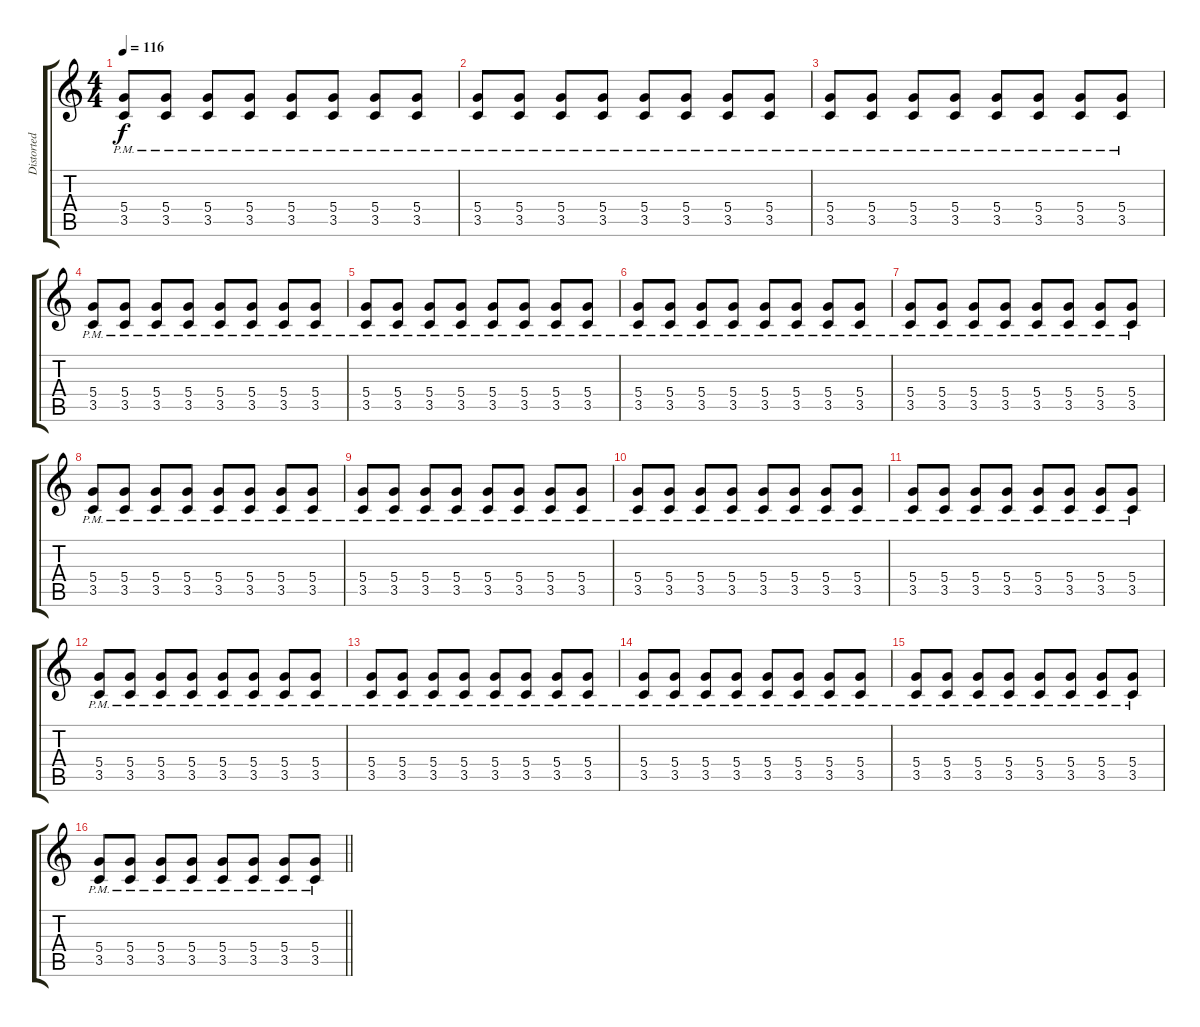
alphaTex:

\track ("Distorted Rhythm" "Distorted ") {instrument overdrivenguitar}
\staff {score tabs}
\tuning (E4 B3 G3 D3 A2 E2) {hide}
\ts (4 4)
\tempo 116
\clef g2
\ks c
(5.4{pm} 3.5{pm}).8{dy f} (5.4{pm} 3.5{pm}).8 (5.4{pm} 3.5{pm}).8 (5.4{pm} 3.5{pm}).8 (5.4{pm} 3.5{pm}).8 (5.4{pm} 3.5{pm}).8 (5.4{pm} 3.5{pm}).8 (5.4{pm} 3.5{pm}).8 |
(5.4{pm} 3.5{pm}).8 (5.4{pm} 3.5{pm}).8 (5.4{pm} 3.5{pm}).8 (5.4{pm} 3.5{pm}).8 (5.4{pm} 3.5{pm}).8 (5.4{pm} 3.5{pm}).8 (5.4{pm} 3.5{pm}).8 (5.4{pm} 3.5{pm}).8 |
(5.4{pm} 3.5{pm}).8 (5.4{pm} 3.5{pm}).8 (5.4{pm} 3.5{pm}).8 (5.4{pm} 3.5{pm}).8 (5.4{pm} 3.5{pm}).8 (5.4{pm} 3.5{pm}).8 (5.4{pm} 3.5{pm}).8 (5.4{pm} 3.5{pm}).8 |
(5.4{pm} 3.5{pm}).8 (5.4{pm} 3.5{pm}).8 (5.4{pm} 3.5{pm}).8 (5.4{pm} 3.5{pm}).8 (5.4{pm} 3.5{pm}).8 (5.4{pm} 3.5{pm}).8 (5.4{pm} 3.5{pm}).8 (5.4{pm} 3.5{pm}).8 |
(5.4{pm} 3.5{pm}).8 (5.4{pm} 3.5{pm}).8 (5.4{pm} 3.5{pm}).8 (5.4{pm} 3.5{pm}).8 (5.4{pm} 3.5{pm}).8 (5.4{pm} 3.5{pm}).8 (5.4{pm} 3.5{pm}).8 (5.4{pm} 3.5{pm}).8 |
(5.4{pm} 3.5{pm}).8 (5.4{pm} 3.5{pm}).8 (5.4{pm} 3.5{pm}).8 (5.4{pm} 3.5{pm}).8 (5.4{pm} 3.5{pm}).8 (5.4{pm} 3.5{pm}).8 (5.4{pm} 3.5{pm}).8 (5.4{pm} 3.5{pm}).8 |
(5.4{pm} 3.5{pm}).8 (5.4{pm} 3.5{pm}).8 (5.4{pm} 3.5{pm}).8 (5.4{pm} 3.5{pm}).8 (5.4{pm} 3.5{pm}).8 (5.4{pm} 3.5{pm}).8 (5.4{pm} 3.5{pm}).8 (5.4{pm} 3.5{pm}).8 |
(5.4{pm} 3.5{pm}).8 (5.4{pm} 3.5{pm}).8 (5.4{pm} 3.5{pm}).8 (5.4{pm} 3.5{pm}).8 (5.4{pm} 3.5{pm}).8 (5.4{pm} 3.5{pm}).8 (5.4{pm} 3.5{pm}).8 (5.4{pm} 3.5{pm}).8 |
(5.4{pm} 3.5{pm}).8 (5.4{pm} 3.5{pm}).8 (5.4{pm} 3.5{pm}).8 (5.4{pm} 3.5{pm}).8 (5.4{pm} 3.5{pm}).8 (5.4{pm} 3.5{pm}).8 (5.4{pm} 3.5{pm}).8 (5.4{pm} 3.5{pm}).8 |
(5.4{pm} 3.5{pm}).8 (5.4{pm} 3.5{pm}).8 (5.4{pm} 3.5{pm}).8 (5.4{pm} 3.5{pm}).8 (5.4{pm} 3.5{pm}).8 (5.4{pm} 3.5{pm}).8 (5.4{pm} 3.5{pm}).8 (5.4{pm} 3.5{pm}).8 |
(5.4{pm} 3.5{pm}).8 (5.4{pm} 3.5{pm}).8 (5.4{pm} 3.5{pm}).8 (5.4{pm} 3.5{pm}).8 (5.4{pm} 3.5{pm}).8 (5.4{pm} 3.5{pm}).8 (5.4{pm} 3.5{pm}).8 (5.4{pm} 3.5{pm}).8 |
(5.4{pm} 3.5{pm}).8 (5.4{pm} 3.5{pm}).8 (5.4{pm} 3.5{pm}).8 (5.4{pm} 3.5{pm}).8 (5.4{pm} 3.5{pm}).8 (5.4{pm} 3.5{pm}).8 (5.4{pm} 3.5{pm}).8 (5.4{pm} 3.5{pm}).8 |
(5.4{pm} 3.5{pm}).8 (5.4{pm} 3.5{pm}).8 (5.4{pm} 3.5{pm}).8 (5.4{pm} 3.5{pm}).8 (5.4{pm} 3.5{pm}).8 (5.4{pm} 3.5{pm}).8 (5.4{pm} 3.5{pm}).8 (5.4{pm} 3.5{pm}).8 |
(5.4{pm} 3.5{pm}).8 (5.4{pm} 3.5{pm}).8 (5.4{pm} 3.5{pm}).8 (5.4{pm} 3.5{pm}).8 (5.4{pm} 3.5{pm}).8 (5.4{pm} 3.5{pm}).8 (5.4{pm} 3.5{pm}).8 (5.4{pm} 3.5{pm}).8 |
(5.4{pm} 3.5{pm}).8 (5.4{pm} 3.5{pm}).8 (5.4{pm} 3.5{pm}).8 (5.4{pm} 3.5{pm}).8 (5.4{pm} 3.5{pm}).8 (5.4{pm} 3.5{pm}).8 (5.4{pm} 3.5{pm}).8 (5.4{pm} 3.5{pm}).8 |
\barLineRight lightlight
(5.4{pm} 3.5{pm}).8 (5.4{pm} 3.5{pm}).8 (5.4{pm} 3.5{pm}).8 (5.4{pm} 3.5{pm}).8 (5.4{pm} 3.5{pm}).8 (5.4{pm} 3.5{pm}).8 (5.4{pm} 3.5{pm}).8 (5.4{pm} 3.5{pm}).8
